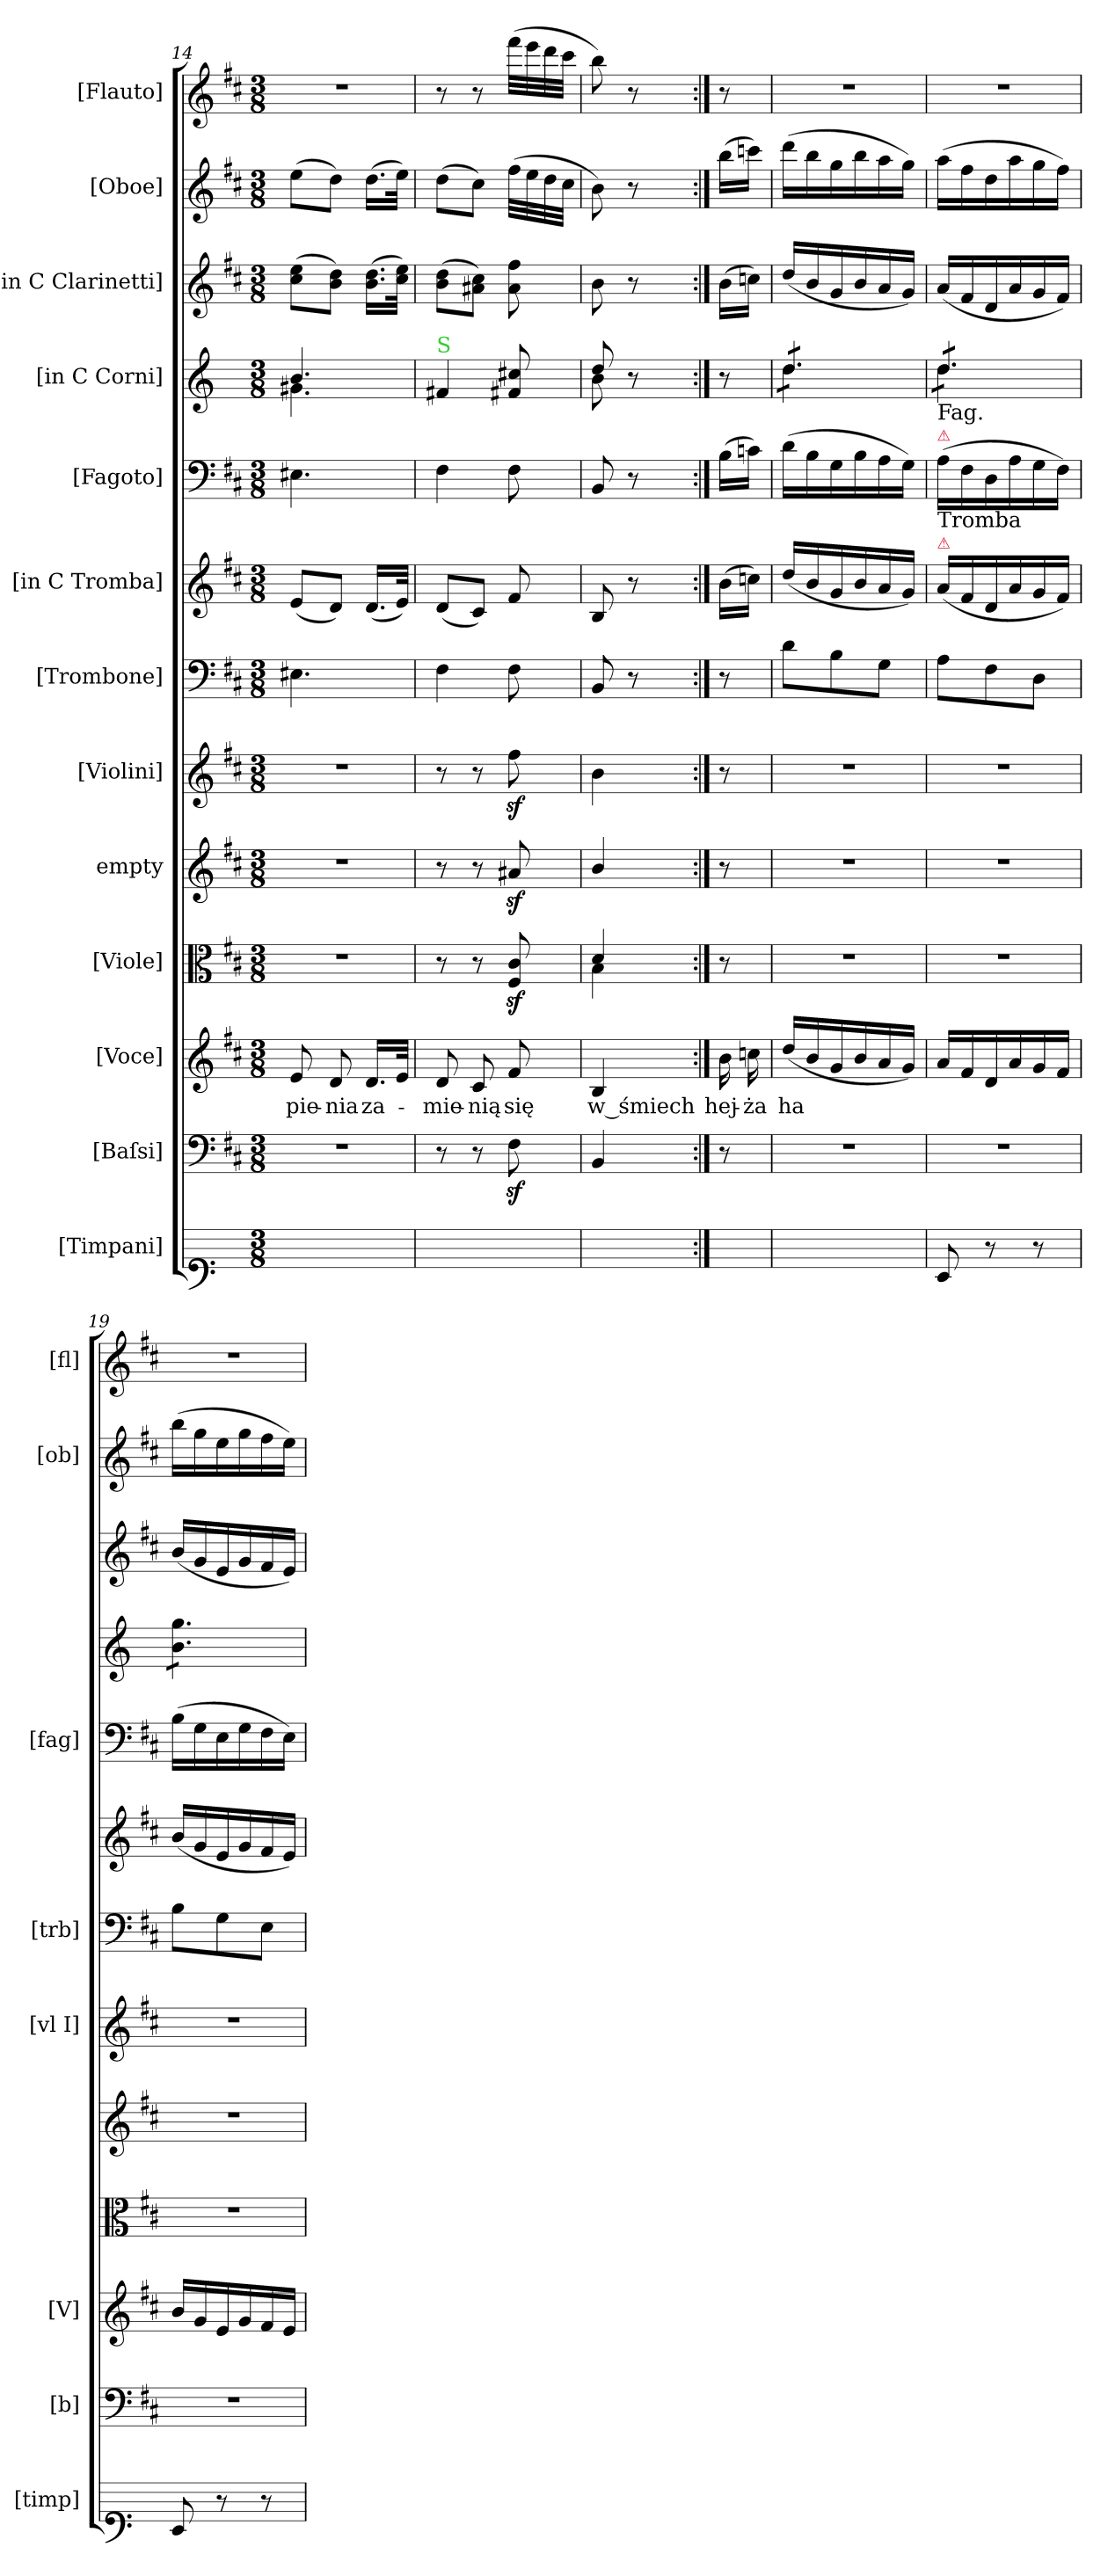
**kern	**kern	**kern	**text	**kern	**kern	**kern	**kern	**kern	**kern	**kern	**kern	**kern	**kern
*part13	*part12	*part11	*part11	*part10	*part9	*part8	*part7	*part6	*part5	*part4	*part3	*part2	*part1
*staff13	*staff12	*staff11	*staff11	*staff10	*staff9	*staff8	*staff7	*staff6	*staff5	*staff4	*staff3	*staff2	*staff1
*I"[Timpani]	*I"[Baſsi]	*I"[Voce]	*	*I"[Viole]	*I"empty	*I"[Violini]	*I"[Trombone]	*I"[in C Tromba]	*I"[Fagoto]	*I"[in C Corni]	*I"[in C Clarinetti]	*I"[Oboe]	*I"[Flauto]
*I'[timp]	*I'[b]	*I'[V]	*	*	*	*I'[vl I]	*I'[trb]	*	*I'[fag]	*	*	*I'[ob]	*I'[fl]
*clefF1	*clefF4	*clefG2	*	*clefC3	*clefG2	*clefG2	*clefF4	*clefG2	*clefF4	*clefG2	*clefG2	*clefG2	*clefG2
*k[]	*k[f#c#]	*k[f#c#]	*	*k[f#c#]	*k[f#c#]	*k[f#c#]	*k[f#c#]	*k[f#c#]	*k[f#c#]	*k[]	*k[f#c#]	*k[f#c#]	*k[f#c#]
*	*b:	*b:	*	*b:	*b:	*b:	*b:	*b:	*b:	*	*b:	*b:	*b:
*M3/8	*M3/8	*M3/8	*	*M3/8	*M3/8	*M3/8	*M3/8	*M3/8	*M3/8	*M3/8	*M3/8	*M3/8	*M3/8
=14	=14	=14	=14	=14	=14	=14	=14	=14	=14	=14	=14	=14	=14
*	*	*	*	*	*	*	*	*	*	*^	*	*	*
4.ryy	4.r	8e/	-pie-	4.r	4.r	4.r	4.E#X\	(8e/L	4.E#X\	4.b/	4.g#X\	(8cc#\ 8ee\L	(8ee\L	4.r
.	.	8d/	-nia	.	.	.	.	8d/J)	.	.	.	8b\ 8dd\J)	8dd\J)	.
.	.	16.d/LL	za-	.	.	.	.	(16.d/LL	.	.	.	(16.b\ 16.dd\LL	(16.dd\LL	.
.	.	32e/JJk	.	.	.	.	.	32e/JJk)	.	.	.	32cc#\ 32ee\JJk)	32ee\JJk)	.
*	*	*	*	*	*	*	*	*	*	*v	*v	*	*	*
=15	=15	=15	=15	=15	=15	=15	=15	=15	=15	=15	=15	=15	=15
!	!	!	!	!	!	!	!	!	!	!LO:TX:a:color=limegreen:t=S	!	!	!
4.ryy	8r	8d/	-mie-	8r	8r	8r	4F#\	(8d/L	4F#\	4f#X	(8b\ 8dd\L	(8dd\L	8r
.	8r	8c#/	-nią	8r	8r	8r	.	8c#/J)	.	.	8a#X\ 8cc#\J)	8cc#\J)	8r
.	8F#z\	8f#/	się	8F#z/ 8c#z/	8a#Xz/	8ff#z\	8F#\	8f#/	8F#\	8f#X/ 8cc#X/	8a#\ 8ff#\	(32ff#\LLL	(32fff#\LLL
.	.	.	.	.	.	.	.	.	.	.	.	32ee\	32eee\
.	.	.	.	.	.	.	.	.	.	.	.	32dd\	32ddd\
.	.	.	.	.	.	.	.	.	.	.	.	32cc#\JJJ	32ccc#\JJJ
=16	=16	=16	=16	=16	=16	=16	=16	=16	=16	=16	=16	=16	=16
*	*	*	*	*^	*	*	*	*	*	*^	*	*	*
4.ryy	4BB/	4B/	w_śmiech	4d/	4B\	4b/	4b\	8BB/	8B/	8BB/	8dd/	8b\	8b\	8b\)	8bb\)
.	.	.	.	.	.	.	.	8r	8r	8r	8r	8ryy	8r	8r	8r
.	8ryy	8ryy	.	8ryy	8ryy	8ryy	8ryy	8ryy	8ryy	8ryy	8ryy	8ryy	8ryy	8ryy	8ryy
*	*	*	*	*v	*v	*	*	*	*	*	*v	*v	*	*	*
=:|!	=:|!	=:|!	=:|!	=:|!	=:|!	=:|!	=:|!	=:|!	=:|!	=:|!	=:|!	=:|!	=:|!
8ryy	8r	16b\	hej-	8r	8r	8r	8r	(16b\LL	(16B\LL	8r	(16b\LL	(16bb\LL	8r
.	.	16ccn\	-ża	.	.	.	.	16ccn\JJ)	16cn\JJ)	.	16ccn\JJ)	16cccn\JJ)	.
=17	=17	=17	=17	=17	=17	=17	=17	=17	=17	=17	=17	=17	=17
*	*	*	*	*	*	*	*	*	*	*^	*	*	*
*	*	*	*	*	*	*	*	*	*	*tremolo	*	*	*	*
4.ryy	4.r	(16dd/LL	ha	4.r	4.r	4.r	8d\L	(16dd/LL	(16d\LL	8dd/L	8dd\L	(16dd/LL	(16ddd\LL	4.r
.	.	16b/	.	.	.	.	.	16b/	16B\	.	.	16b/	16bb\	.
.	.	16g/	.	.	.	.	8B\	16g/	16G\	8dd/	8dd\	16g/	16gg\	.
.	.	16b/	.	.	.	.	.	16b/	16B\	.	.	16b/	16bb\	.
.	.	16a/	.	.	.	.	8G\J	16a/	16A\	8dd/J	8dd\J	16a/	16aa\	.
.	.	16g/JJ)	.	.	.	.	.	16g/JJ)	16G\JJ)	.	.	16g/JJ)	16gg\JJ)	.
=18	=18	=18	=18	=18	=18	=18	=18	=18	=18	=18	=18	=18	=18	=18
!	!	!	!	!	!	!	!	!	!LO:TX:a:color=crimson:t=⚠	!	!	!	!	!
!	!	!	!	!	!	!	!	!	!LO:TX:a:t=Fag.	!	!	!	!	!
!	!	!	!	!	!	!	!	!LO:TX:a:color=crimson:t=⚠	!	!	!	!	!	!
!	!	!	!	!	!	!	!	!LO:TX:a:t=Tromba	!	!	!	!	!	!
8D/	4.r	16a/LL	.	4.r	4.r	4.r	8A\L	(16a/LL	(16A\LL	8dd/L	8dd\L	(16a/LL	(16aa\LL	4.r
.	.	16f#/	.	.	.	.	.	16f#/	16F#\	.	.	16f#/	16ff#\	.
8r	.	16d/	.	.	.	.	8F#\	16d/	16D\	8dd/	8dd\	16d/	16dd\	.
.	.	16a/	.	.	.	.	.	16a/	16A\	.	.	16a/	16aa\	.
8r	.	16g/	.	.	.	.	8D\J	16g/	16G\	8dd/J	8dd\J	16g/	16gg\	.
.	.	16f#/JJ	.	.	.	.	.	16f#/JJ)	16F#\JJ)	.	.	16f#/JJ)	16ff#\JJ)	.
*	*	*	*	*	*	*	*	*	*	*v	*v	*	*	*
=19	=19	=19	=19	=19	=19	=19	=19	=19	=19	=19	=19	=19	=19
8D/	4.r	16b/LL	.	4.r	4.r	4.r	8B\L	(16b/LL	(16B\LL	8b\ 8gg\L	(16b/LL	(16bb\LL	4.r
.	.	16g/	.	.	.	.	.	16g/	16G\	.	16g/	16gg\	.
8r	.	16e/	.	.	.	.	8G\	16e/	16E\	8b\ 8gg\	16e/	16ee\	.
.	.	16g/	.	.	.	.	.	16g/	16G\	.	16g/	16gg\	.
8r	.	16f#/	.	.	.	.	8E\J	16f#/	16F#\	8b\ 8gg\J	16f#/	16ff#\	.
*	*	*	*	*	*	*	*	*	*	*Xtremolo	*	*	*
.	.	16e/JJ	.	.	.	.	.	16e/JJ)	16E\JJ)	.	16e/JJ)	16ee\JJ)	.
=	=	=	=	=	=	=	=	=	=	=	=	=	=
*-	*-	*-	*-	*-	*-	*-	*-	*-	*-	*-	*-	*-	*-
